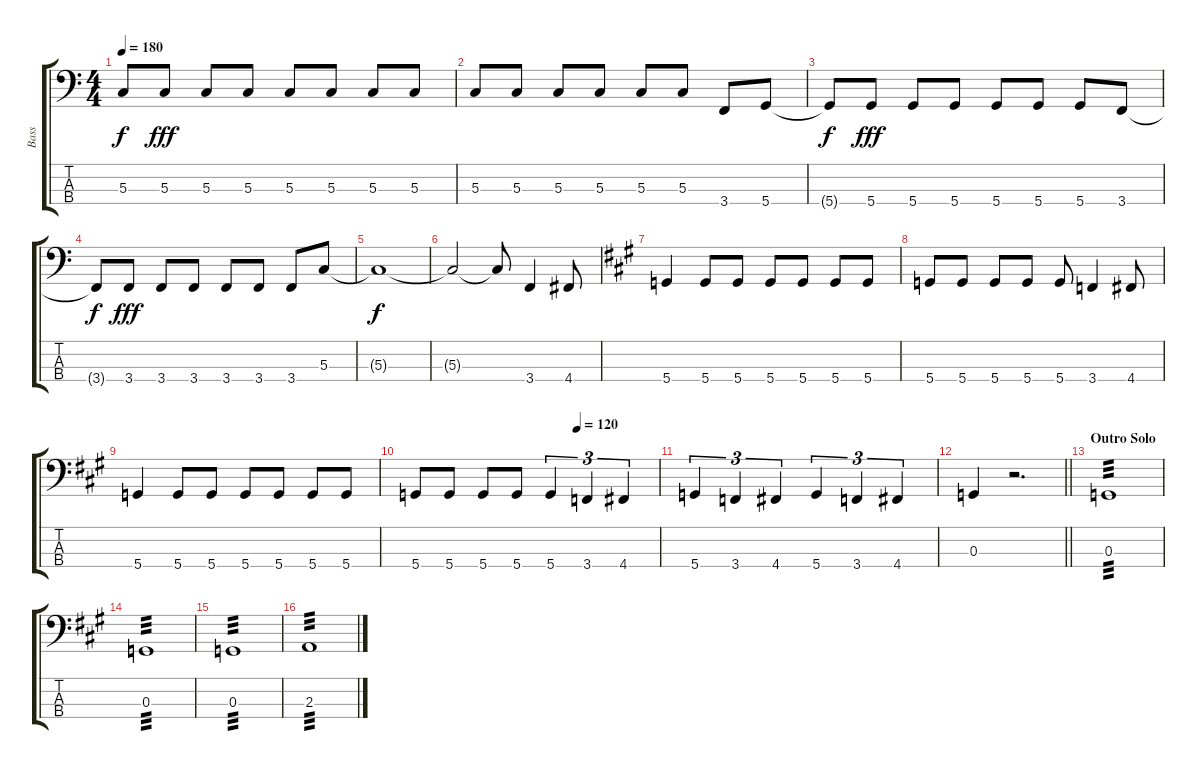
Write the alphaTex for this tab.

\track ("Bass" "Bass") {instrument electricbasspick}
\staff {score tabs}
\tuning (F2 C2 G1 D1) {hide}
\ts (4 4)
\tempo 180
\clef f4
\ks c
5.3{t}.8{dy f} 5.3.8{dy fff} 5.3.8 5.3.8 5.3.8 5.3.8 5.3.8 5.3.8 |
5.3.8 5.3.8 5.3.8 5.3.8 5.3.8 5.3.8 3.4.8 5.4.8 |
5.4{t}.8{dy f} 5.4.8{dy fff} 5.4.8 5.4.8 5.4.8 5.4.8 5.4.8 3.4.8 |
3.4{t}.8{dy f} 3.4.8{dy fff} 3.4.8 3.4.8 3.4.8 3.4.8 3.4.8 5.3.8 |
5.3{t}.1{dy f} |
5.3{t}.2 5.3{t}.8 3.4.4 4.4.8 |
\ks a
5.4.4 5.4.8 5.4.8 5.4.8 5.4.8 5.4.8 5.4.8 |
5.4.8 5.4.8 5.4.8 5.4.8 5.4.8 3.4.4 4.4.8 |
5.4.4 5.4.8 5.4.8 5.4.8 5.4.8 5.4.8 5.4.8 |
\tempo (120 0.6666666666666666)
5.4.8 5.4.8 5.4.8 5.4.8 5.4.4{tu (3 2)} 3.4.4{tu (3 2)} 4.4.4{tu (3 2)} |
5.4.4{tu (3 2)} 3.4.4{tu (3 2)} 4.4.4{tu (3 2)} 5.4.4{tu (3 2)} 3.4.4{tu (3 2)} 4.4.4{tu (3 2)} |
\barLineRight lightlight
0.3.4 r.2{d} |
\section ("" "Outro Solo")
0.3.1{tp 3} |
0.3.1{tp 3} |
0.3.1{tp 3} |
2.3.1{tp 3}
